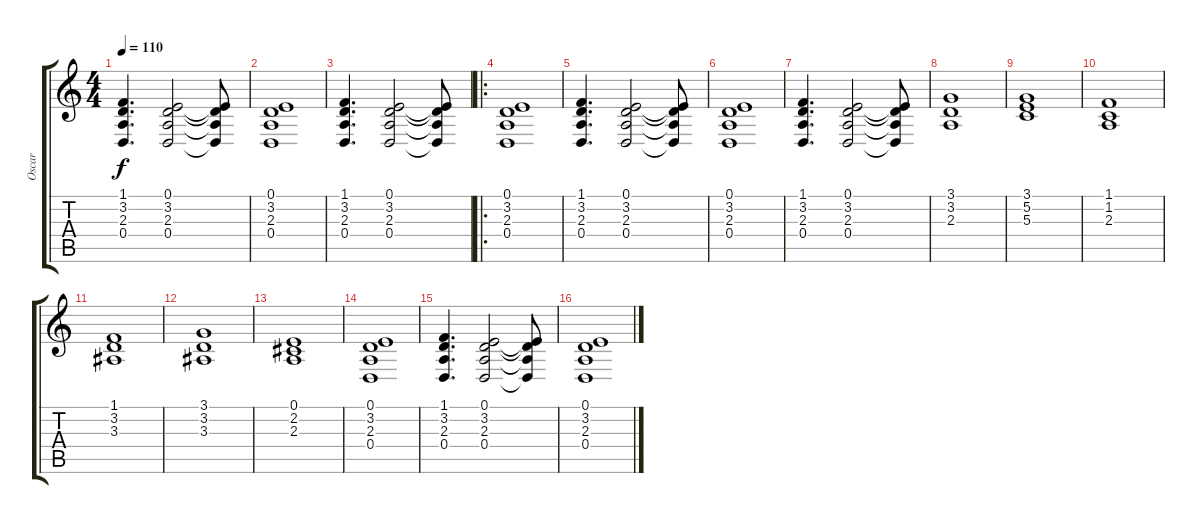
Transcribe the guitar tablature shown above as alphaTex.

\track ("Oscar" "Oscar") {instrument stringensemble1}
\staff {score tabs}
\tuning (E4 B3 G3 D3 A2 E2) {hide}
\ts (4 4)
\tempo 110
\clef g2
\ks c
(1.1 3.2 2.3 0.4).4{d dy f} (0.1 3.2 2.3 0.4).2 (0.1{t} 3.2{t} 2.3{t} 0.4{t}).8 |
(0.1 3.2 2.3 0.4).1 |
(1.1 3.2 2.3 0.4).4{d} (0.1 3.2 2.3 0.4).2 (0.1{t} 3.2{t} 2.3{t} 0.4{t}).8 |
\ro
(0.1 3.2 2.3 0.4).1 |
(1.1 3.2 2.3 0.4).4{d} (0.1 3.2 2.3 0.4).2 (0.1{t} 3.2{t} 2.3{t} 0.4{t}).8 |
(0.1 3.2 2.3 0.4).1 |
(1.1 3.2 2.3 0.4).4{d} (0.1 3.2 2.3 0.4).2 (0.1{t} 3.2{t} 2.3{t} 0.4{t}).8 |
(3.1 3.2 2.3).1 |
(3.1 5.2 5.3).1 |
(1.1 1.2 2.3).1 |
(1.1 3.2 3.3).1 |
(3.1 3.2 3.3).1 |
(0.1 2.2 2.3).1 |
(0.1 3.2 2.3 0.4).1 |
(1.1 3.2 2.3 0.4).4{d} (0.1 3.2 2.3 0.4).2 (0.1{t} 3.2{t} 2.3{t} 0.4{t}).8 |
(0.1 3.2 2.3 0.4).1
